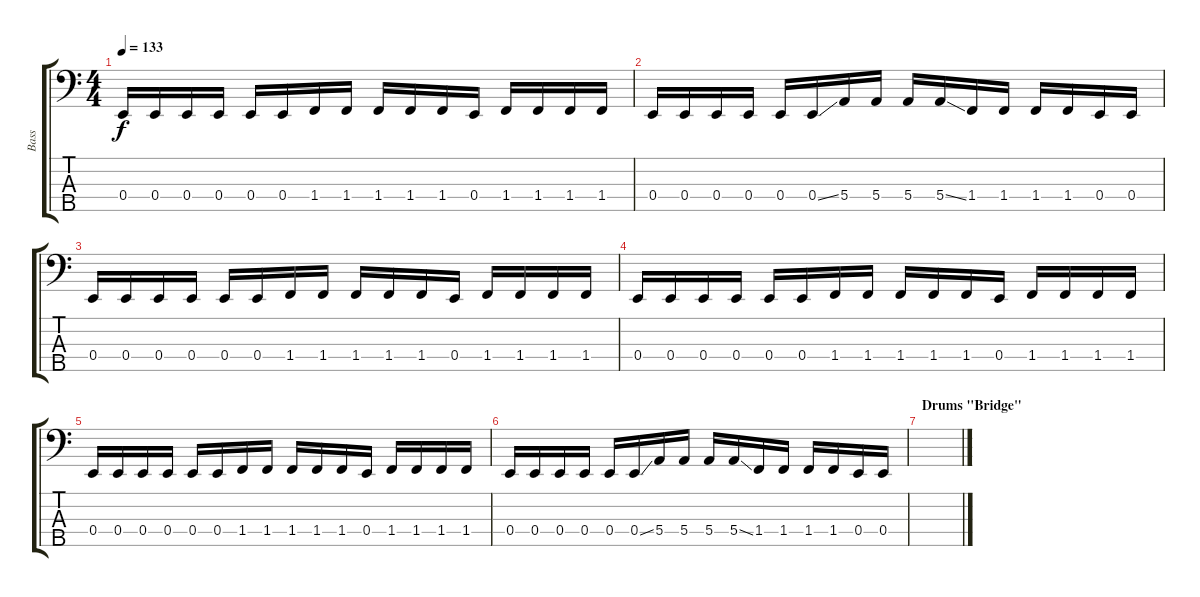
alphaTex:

\track ("Bass" "Bass") {instrument electricbasspick}
\staff {score tabs}
\tuning (G2 D2 A1 E1 B0) {hide}
\ts (4 4)
\tempo 133
\clef f4
\ks c
0.4.16{dy f} 0.4.16 0.4.16 0.4.16 0.4.16 0.4.16 1.4.16 1.4.16 1.4.16 1.4.16 1.4.16 0.4.16 1.4.16 1.4.16 1.4.16 1.4.16 |
0.4.16 0.4.16 0.4.16 0.4.16 0.4.16 0.4{ss}.16 5.4.16 5.4.16 5.4.16 5.4{ss}.16 1.4.16 1.4.16 1.4.16 1.4.16 0.4.16 0.4.16 |
0.4.16 0.4.16 0.4.16 0.4.16 0.4.16 0.4.16 1.4.16 1.4.16 1.4.16 1.4.16 1.4.16 0.4.16 1.4.16 1.4.16 1.4.16 1.4.16 |
0.4.16 0.4.16 0.4.16 0.4.16 0.4.16 0.4.16 1.4.16 1.4.16 1.4.16 1.4.16 1.4.16 0.4.16 1.4.16 1.4.16 1.4.16 1.4.16 |
0.4.16 0.4.16 0.4.16 0.4.16 0.4.16 0.4.16 1.4.16 1.4.16 1.4.16 1.4.16 1.4.16 0.4.16 1.4.16 1.4.16 1.4.16 1.4.16 |
0.4.16 0.4.16 0.4.16 0.4.16 0.4.16 0.4{ss}.16 5.4.16 5.4.16 5.4.16 5.4{ss}.16 1.4.16 1.4.16 1.4.16 1.4.16 0.4.16 0.4.16 |
\section ("" "Drums \"Bridge\"")
